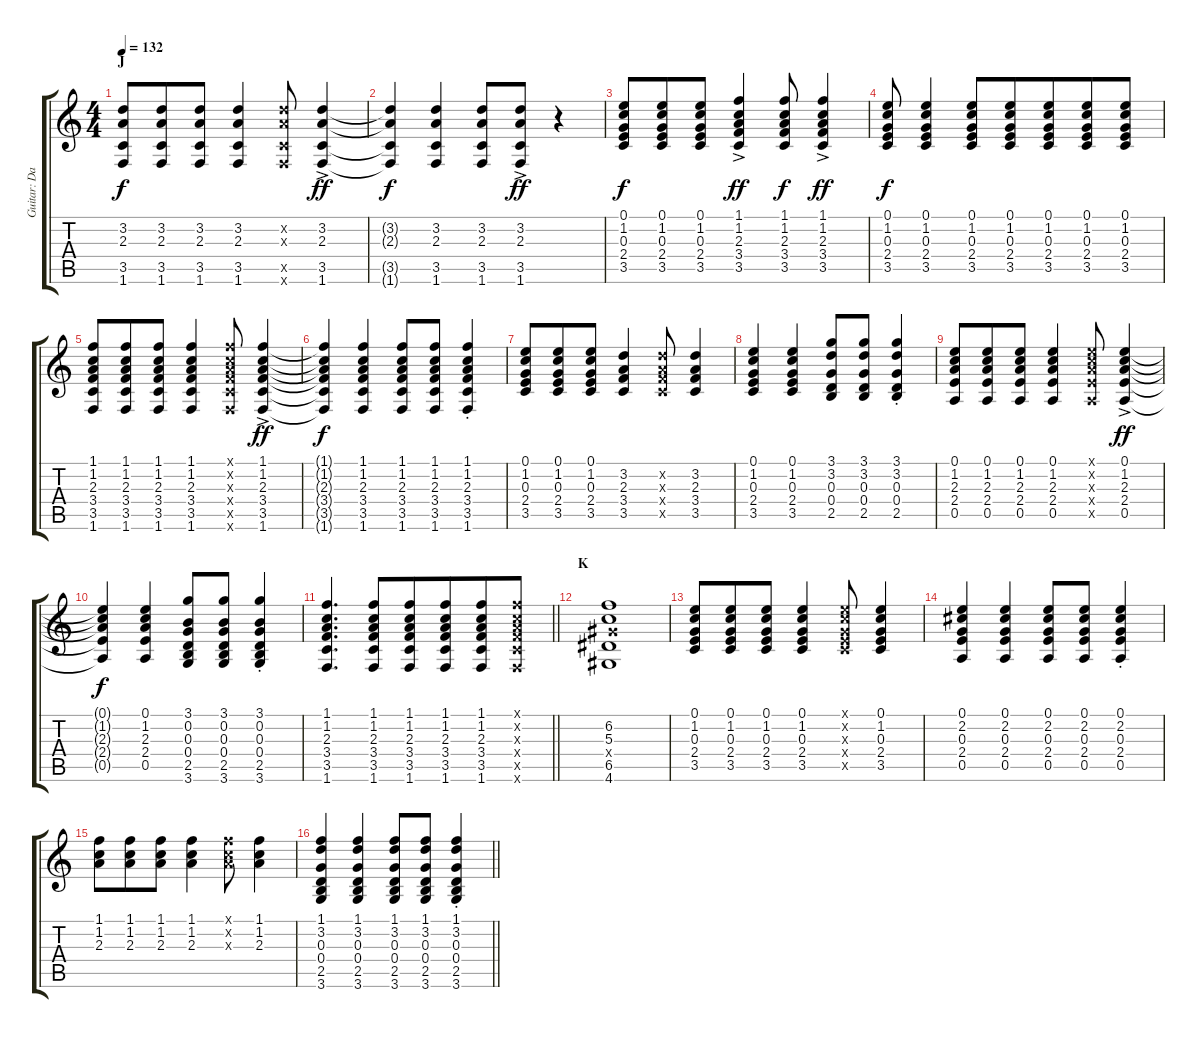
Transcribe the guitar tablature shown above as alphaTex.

\track ("Guitar: Davey Johnstone" "Guitar: Da") {instrument acousticguitarnylon}
\staff {score tabs}
\tuning (E4 B3 G3 D3 A2 E2) {hide}
\ts (4 4)
\section ("" "J")
\tempo 132
\clef g2
\ks c
(3.2 2.3 3.5 1.6).8{dy f} (3.2 2.3 3.5 1.6).8{beam merge} (3.2 2.3 3.5 1.6).8 (3.2 2.3 3.5 1.6).4 (3.2{x} 2.3{x} 3.5{x} 1.6{x}).8 (3.2{ac} 2.3{ac} 3.5{ac} 1.6{ac}).4{dy ff} |
(3.2{t} 2.3{t} 3.5{t} 1.6{t}).4{dy f} (3.2 2.3 3.5 1.6).4 (3.2 2.3 3.5 1.6).8 (3.2{ac} 2.3{ac} 3.5{ac} 1.6{ac}).8{dy ff} r.4 |
(0.1 1.2 0.3 2.4 3.5).8{dy f} (0.1 1.2 0.3 2.4 3.5).8{beam merge} (0.1 1.2 0.3 2.4 3.5).8 (1.1{ac} 1.2{ac} 2.3{ac} 3.4{ac} 3.5{ac}).4{dy ff} (1.1 1.2 2.3 3.4 3.5).8{dy f} (1.1{ac} 1.2{ac} 2.3{ac} 3.4{ac} 3.5{ac}).4{dy ff} |
(0.1 1.2 0.3 2.4 3.5).8{dy f} (0.1 1.2 0.3 2.4 3.5).4 (0.1 1.2 0.3 2.4 3.5).8{beam merge} (0.1 1.2 0.3 2.4 3.5).8 (0.1 1.2 0.3 2.4 3.5).8{beam merge} (0.1 1.2 0.3 2.4 3.5).8 (0.1 1.2 0.3 2.4 3.5).8 |
(1.1 1.2 2.3 3.4 3.5 1.6).8 (1.1 1.2 2.3 3.4 3.5 1.6).8{beam merge} (1.1 1.2 2.3 3.4 3.5 1.6).8 (1.1 1.2 2.3 3.4 3.5 1.6).4 (1.1{x} 1.2{x} 2.3{x} 3.4{x} 3.5{x} 1.6{x}).8 (1.1{ac} 1.2{ac} 2.3{ac} 3.4{ac} 3.5{ac} 1.6{ac}).4{dy ff} |
(1.1{t} 1.2{t} 2.3{t} 3.4{t} 3.5{t} 1.6{t}).4{dy f} (1.1 1.2 2.3 3.4 3.5 1.6).4 (1.1 1.2 2.3 3.4 3.5 1.6).8 (1.1 1.2 2.3 3.4 3.5 1.6).8{beam merge} (1.1{st} 1.2{st} 2.3{st} 3.4{st} 3.5{st} 1.6{st}).4 |
(0.1 1.2 0.3 2.4 3.5).8 (0.1 1.2 0.3 2.4 3.5).8{beam merge} (0.1 1.2 0.3 2.4 3.5).8 (3.2 2.3 3.4 3.5).4 (3.2{x} 2.3{x} 3.4{x} 3.5{x}).8 (3.2 2.3 3.4 3.5).4 |
(0.1 1.2 0.3 2.4 3.5).4 (0.1 1.2 0.3 2.4 3.5).4 (3.1 3.2 0.3 0.4 2.5).8 (3.1 3.2 0.3 0.4 2.5).8{beam merge} (3.1{st} 3.2{st} 0.3{st} 0.4{st} 2.5{st}).4 |
(0.1 1.2 2.3 2.4 0.5).8 (0.1 1.2 2.3 2.4 0.5).8{beam merge} (0.1 1.2 2.3 2.4 0.5).8 (0.1 1.2 2.3 2.4 0.5).4 (0.1{x} 1.2{x} 2.3{x} 2.4{x} 0.5{x}).8 (0.1{ac} 1.2{ac} 2.3{ac} 2.4{ac} 0.5{ac}).4{dy ff} |
(0.1{t} 1.2{t} 2.3{t} 2.4{t} 0.5{t}).4{dy f} (0.1 1.2 2.3 2.4 0.5).4 (3.1 0.2 0.3 0.4 2.5 3.6).8 (3.1 0.2 0.3 0.4 2.5 3.6).8{beam merge} (3.1{st} 0.2{st} 0.3{st} 0.4{st} 2.5{st} 3.6{st}).4 |
\barLineRight lightlight
(1.1 1.2 2.3 3.4 3.5 1.6).4{d} (1.1 1.2 2.3 3.4 3.5 1.6).8{beam merge} (1.1 1.2 2.3 3.4 3.5 1.6).8 (1.1 1.2 2.3 3.4 3.5 1.6).8{beam merge} (1.1 1.2 2.3 3.4 3.5 1.6).8 (1.1{x} 1.2{x} 2.3{x} 3.4{x} 3.5{x} 1.6{x}).8 |
\section ("" "K")
(6.2 5.3 6.4{x} 6.5 4.6).1 |
(0.1 1.2 0.3 2.4 3.5).8 (0.1 1.2 0.3 2.4 3.5).8{beam merge} (0.1 1.2 0.3 2.4 3.5).8 (0.1 1.2 0.3 2.4 3.5).4 (0.1{x} 1.2{x} 0.3{x} 2.4{x} 3.5{x}).8 (0.1 1.2 0.3 2.4 3.5).4 |
(0.1 2.2 0.3 2.4 0.5).4 (0.1 2.2 0.3 2.4 0.5).4 (0.1 2.2 0.3 2.4 0.5).8 (0.1 2.2 0.3 2.4 0.5).8{beam merge} (0.1{st} 2.2{st} 0.3{st} 2.4{st} 0.5{st}).4 |
(1.1 1.2 2.3).8 (1.1 1.2 2.3).8{beam merge} (1.1 1.2 2.3).8 (1.1 1.2 2.3).4 (1.1{x} 1.2{x} 2.3{x}).8 (1.1 1.2 2.3).4 |
\barLineRight lightlight
(1.1 3.2 0.3 0.4 2.5 3.6).4 (1.1 3.2 0.3 0.4 2.5 3.6).4 (1.1 3.2 0.3 0.4 2.5 3.6).8 (1.1 3.2 0.3 0.4 2.5 3.6).8{beam merge} (1.1{st} 3.2{st} 0.3{st} 0.4{st} 2.5{st} 3.6{st}).4
